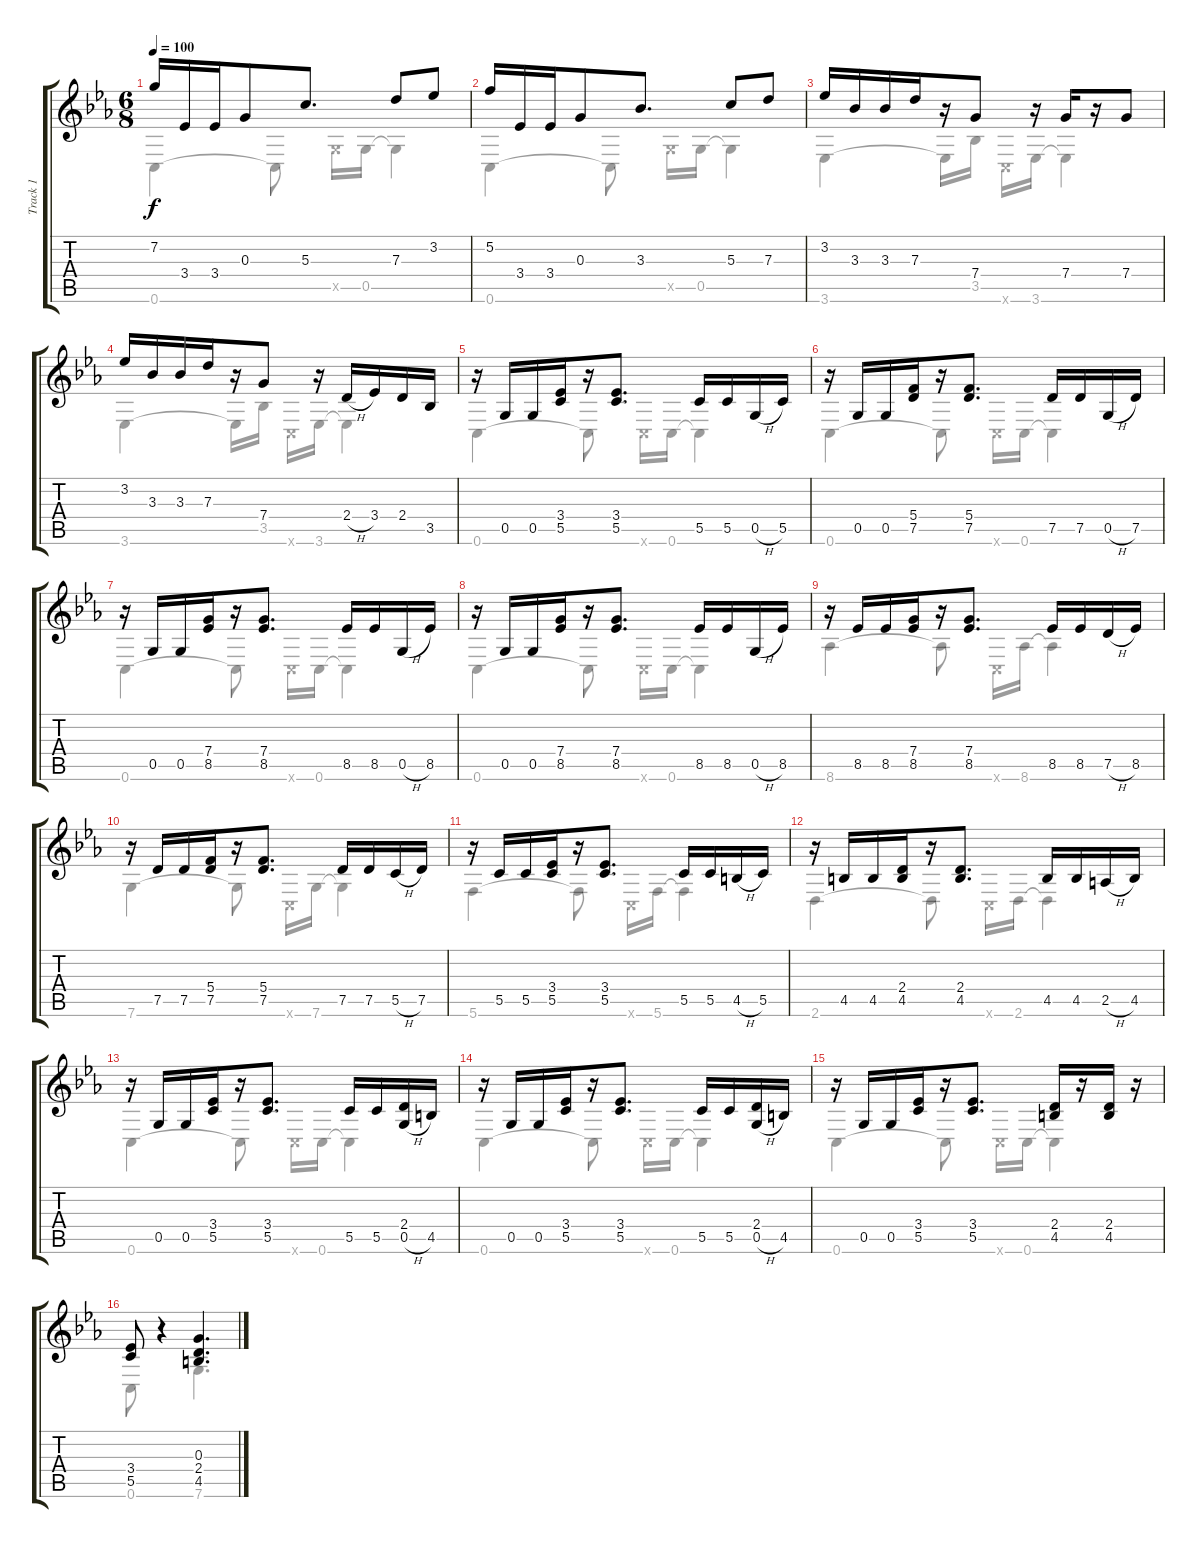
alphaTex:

\track ("Track 1" "Track 1") {instrument acousticguitarsteel}
\staff {score tabs}
\tuning (E4 C4 G3 C3 G2 C2) {hide}
\voice
\ts (6 8)
\tempo 100
\clef g2
\ks cminor
7.2.16{dy f} 3.4.16 3.4.16 0.3.8 5.3.8{d} 7.3.8 3.2.8 |
5.2.16 3.4.16 3.4.16 0.3.8 3.3.8{d} 5.3.8 7.3.8 |
3.2.16 3.3.16 3.3.16 7.3.16 r.16 7.4.8 r.16 7.4.16 r.16 7.4.8 |
3.2.16 3.3.16 3.3.16 7.3.16 r.16 7.4.8 r.16 2.4{h}.16 3.4.16 2.4.16 3.5.16 |
r.16 0.5.16 0.5.16 (3.4 5.5).16 r.16 (3.4 5.5).8{d} 5.5.16 5.5.16 0.5{h}.16 5.5.16 |
r.16 0.5.16 0.5.16 (5.4 7.5).16 r.16 (5.4 7.5).8{d} 7.5.16 7.5.16 0.5{h}.16 7.5.16 |
r.16 0.5.16 0.5.16 (7.4 8.5).16 r.16 (7.4 8.5).8{d} 8.5.16 8.5.16 0.5{h}.16 8.5.16 |
r.16 0.5.16 0.5.16 (7.4 8.5).16 r.16 (7.4 8.5).8{d} 8.5.16 8.5.16 0.5{h}.16 8.5.16 |
r.16 8.5.16 8.5.16 (7.4 8.5).16 r.16 (7.4 8.5).8{d} 8.5.16 8.5.16 7.5{h}.16 8.5.16 |
r.16 7.5.16 7.5.16 (5.4 7.5).16 r.16 (5.4 7.5).8{d} 7.5.16 7.5.16 5.5{h}.16 7.5.16 |
r.16 5.5.16 5.5.16 (3.4 5.5).16 r.16 (3.4 5.5).8{d} 5.5.16 5.5.16 4.5{h}.16 5.5.16 |
r.16 4.5.16 4.5.16 (2.4 4.5).16 r.16 (2.4 4.5).8{d} 4.5.16 4.5.16 2.5{h}.16 4.5.16 |
r.16 0.5.16 0.5.16 (3.4 5.5).16 r.16 (3.4 5.5).8{d} 5.5.16 5.5.16 (2.4 0.5{h}).16 4.5.16 |
r.16 0.5.16 0.5.16 (3.4 5.5).16 r.16 (3.4 5.5).8{d} 5.5.16 5.5.16 (2.4 0.5{h}).16 4.5.16 |
r.16 0.5.16 0.5.16 (3.4 5.5).16 r.16 (3.4 5.5).8{d} (2.4 4.5).16 r.16 (2.4 4.5).16 r.16 |
(3.4 5.5).8 r.4 (0.3 2.4 4.5).4{d}
\voice
\clef g2
\ottava regular
\simile none
\ks cminor
0.6.4{dy f} 0.6{t}.8 0.5{x}.16 0.5.16 0.5{t}.4 |
0.6.4 0.6{t}.8 0.5{x}.16 0.5.16 0.5{t}.4 |
3.6.4 3.6{t}.16 3.5.16 0.6{x}.16 3.6.16 3.6{t}.4 |
3.6.4 3.6{t}.16 3.5.16 0.6{x}.16 3.6.16 3.6{t}.4 |
0.6.4 0.6{t}.8 0.6{x}.16 0.6.16 0.6{t}.4 |
0.6.4 0.6{t}.8 0.6{x}.16 0.6.16 0.6{t}.4 |
0.6.4 0.6{t}.8 0.6{x}.16 0.6.16 0.6{t}.4 |
0.6.4 0.6{t}.8 0.6{x}.16 0.6.16 0.6{t}.4 |
8.6.4 8.6{t}.8 0.6{x}.16 8.6.16 8.6{t}.4 |
7.6.4 7.6{t}.8 0.6{x}.16 7.6.16 7.6{t}.4 |
5.6.4 5.6{t}.8 0.6{x}.16 5.6.16 5.6{t}.4 |
2.6.4 2.6{t}.8 0.6{x}.16 2.6.16 2.6{t}.4 |
0.6.4 0.6{t}.8 0.6{x}.16 0.6.16 0.6{t}.4 |
0.6.4 0.6{t}.8 0.6{x}.16 0.6.16 0.6{t}.4 |
0.6.4 0.6{t}.8 0.6{x}.16 0.6.16 0.6{t}.4 |
0.6.8 r.4 7.6.4{d}
